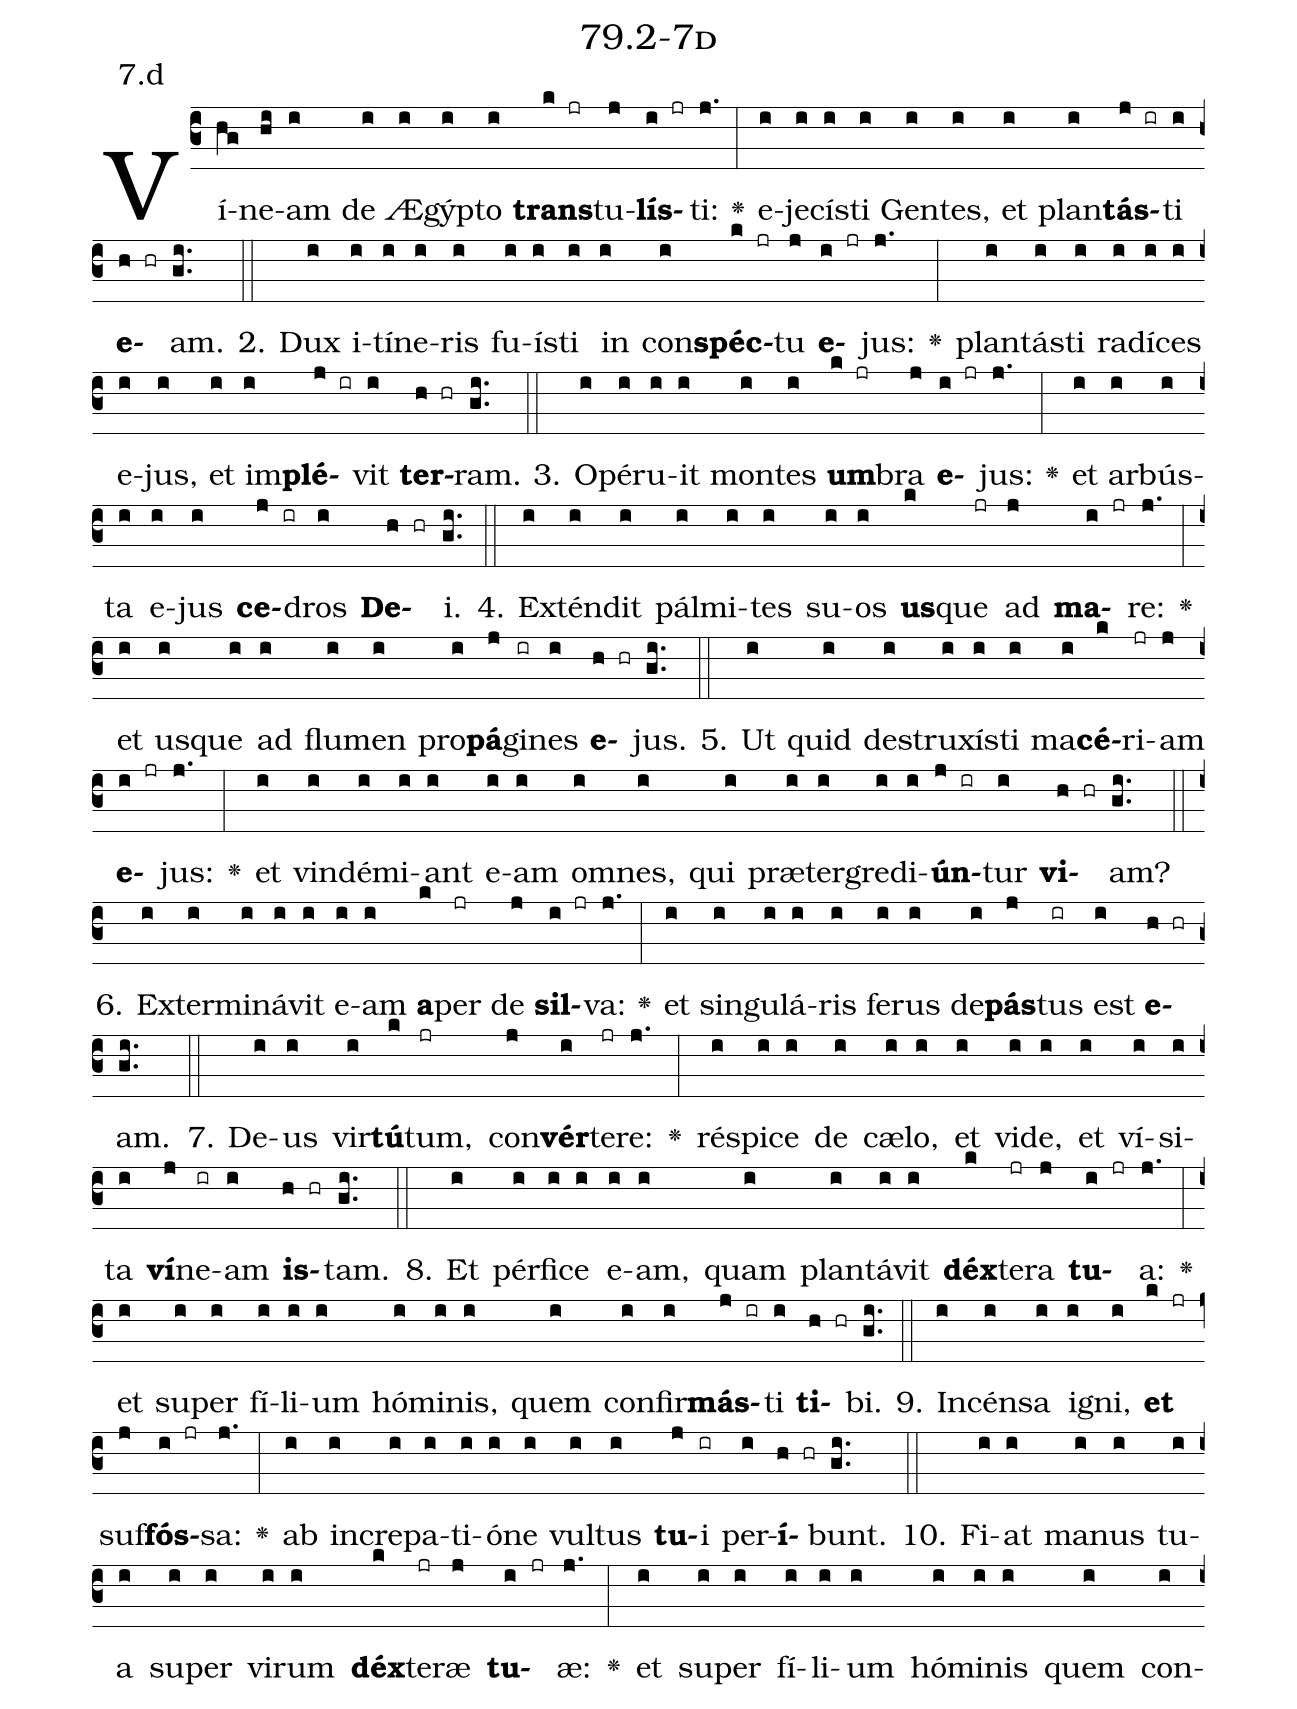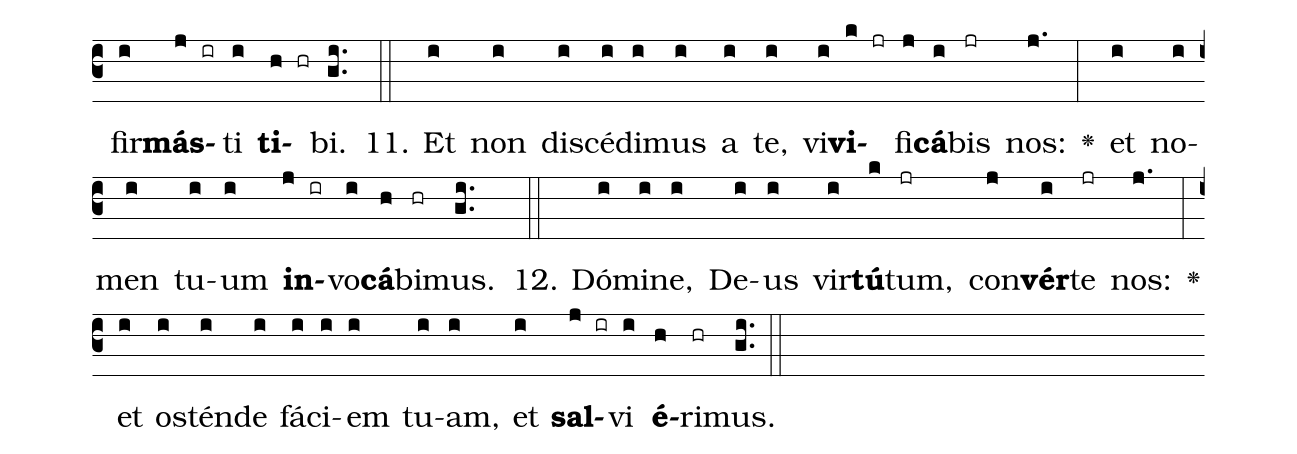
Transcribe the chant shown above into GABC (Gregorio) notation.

name: 79.2-7d;
annotation: 7.d;
%%
(c3)Ví(hg)ne(hi)am(i) de(i) Æ(i)gýp(i)to(i) <b>trans</b>(k jr)tu(j)<b>lís</b>(i jr)ti:(j.) <v>\greheightstar</v>(:) e(i)je(i)cís(i)ti(i) Gen(i)tes,(i) et(i) plan(i)<b>tás</b>(j ir)ti(i) <b>e</b>(h hr)am.(gi..) (::)
2. Dux(i) i(i)tí(i)ne(i)ris(i) fu(i)ís(i)ti(i) in(i) con(i)<b>spéc</b>(k jr)tu(j) <b>e</b>(i jr)jus:(j.) <v>\greheightstar</v>(:) plan(i)tás(i)ti(i) ra(i)dí(i)ces(i) e(i)jus,(i) et(i) im(i)<b>plé</b>(j ir)vit(i) <b>ter</b>(h hr)ram.(gi..) (::)
3. O(i)pé(i)ru(i)it(i) mon(i)tes(i) <b>um</b>(k jr)bra(j) <b>e</b>(i jr)jus:(j.) <v>\greheightstar</v>(:) et(i) ar(i)bús(i)ta(i) e(i)jus(i) <b>ce</b>(j ir)dros(i) <b>De</b>(h hr)i.(gi..) (::)
4. Ex(i)tén(i)dit(i) pál(i)mi(i)tes(i) su(i)os(i) <b>us</b>(k)que(jr) ad(j) <b>ma</b>(i jr)re:(j.) <v>\greheightstar</v>(:) et(i) us(i)que(i) ad(i) flu(i)men(i) pro(i)<b>pá</b>(j)gi(ir)nes(i) <b>e</b>(h hr)jus.(gi..) (::)
5. Ut(i) quid(i) de(i)stru(i)xís(i)ti(i) ma(i)<b>cé</b>(k)ri(jr)am(j) <b>e</b>(i jr)jus:(j.) <v>\greheightstar</v>(:) et(i) vin(i)dé(i)mi(i)ant(i) e(i)am(i) om(i)nes,(i) qui(i) præ(i)ter(i)gre(i)di(i)<b>ún</b>(j ir)tur(i) <b>vi</b>(h hr)am?(gi..) (::)
6. Ex(i)ter(i)mi(i)ná(i)vit(i) e(i)am(i) <b>a</b>(k)per(jr) de(j) <b>sil</b>(i jr)va:(j.) <v>\greheightstar</v>(:) et(i) sin(i)gu(i)lá(i)ris(i) fe(i)rus(i) de(i)<b>pás</b>(j)tus(ir) est(i) <b>e</b>(h hr)am.(gi..) (::)
7. De(i)us(i) vir(i)<b>tú</b>(k)tum,(jr) con(j)<b>vér</b>(i)te(jr)re:(j.) <v>\greheightstar</v>(:) ré(i)spi(i)ce(i) de(i) cæ(i)lo,(i) et(i) vi(i)de,(i) et(i) ví(i)si(i)ta(i) <b>ví</b>(j)ne(ir)am(i) <b>is</b>(h hr)tam.(gi..) (::)
8. Et(i) pér(i)fi(i)ce(i) e(i)am,(i) quam(i) plan(i)tá(i)vit(i) <b>déx</b>(k)te(jr)ra(j) <b>tu</b>(i jr)a:(j.) <v>\greheightstar</v>(:) et(i) su(i)per(i) fí(i)li(i)um(i) hó(i)mi(i)nis,(i) quem(i) con(i)fir(i)<b>más</b>(j ir)ti(i) <b>ti</b>(h hr)bi.(gi..) (::)
9. In(i)cén(i)sa(i) i(i)gni,(i) <b>et</b>(k jr) suf(j)<b>fós</b>(i jr)sa:(j.) <v>\greheightstar</v>(:) ab(i) in(i)cre(i)pa(i)ti(i)ó(i)ne(i) vul(i)tus(i) <b>tu</b>(j)i(ir) per(i)<b>í</b>(h hr)bunt.(gi..) (::)
10. Fi(i)at(i) ma(i)nus(i) tu(i)a(i) su(i)per(i) vi(i)rum(i) <b>déx</b>(k)te(jr)ræ(j) <b>tu</b>(i jr)æ:(j.) <v>\greheightstar</v>(:) et(i) su(i)per(i) fí(i)li(i)um(i) hó(i)mi(i)nis(i) quem(i) con(i)fir(i)<b>más</b>(j ir)ti(i) <b>ti</b>(h hr)bi.(gi..) (::)
11. Et(i) non(i) di(i)scé(i)di(i)mus(i) a(i) te,(i) vi(i)<b>vi</b>(k jr)fi(j)<b>cá</b>(i)bis(jr) nos:(j.) <v>\greheightstar</v>(:) et(i) no(i)men(i) tu(i)um(i) <b>in</b>(j ir)vo(i)<b>cá</b>(h)bi(hr)mus.(gi..) (::)
12. Dó(i)mi(i)ne,(i) De(i)us(i) vir(i)<b>tú</b>(k)tum,(jr) con(j)<b>vér</b>(i)te(jr) nos:(j.) <v>\greheightstar</v>(:) et(i) os(i)tén(i)de(i) fá(i)ci(i)em(i) tu(i)am,(i) et(i) <b>sal</b>(j ir)vi(i) <b>é</b>(h)ri(hr)mus.(gi..) (::)
